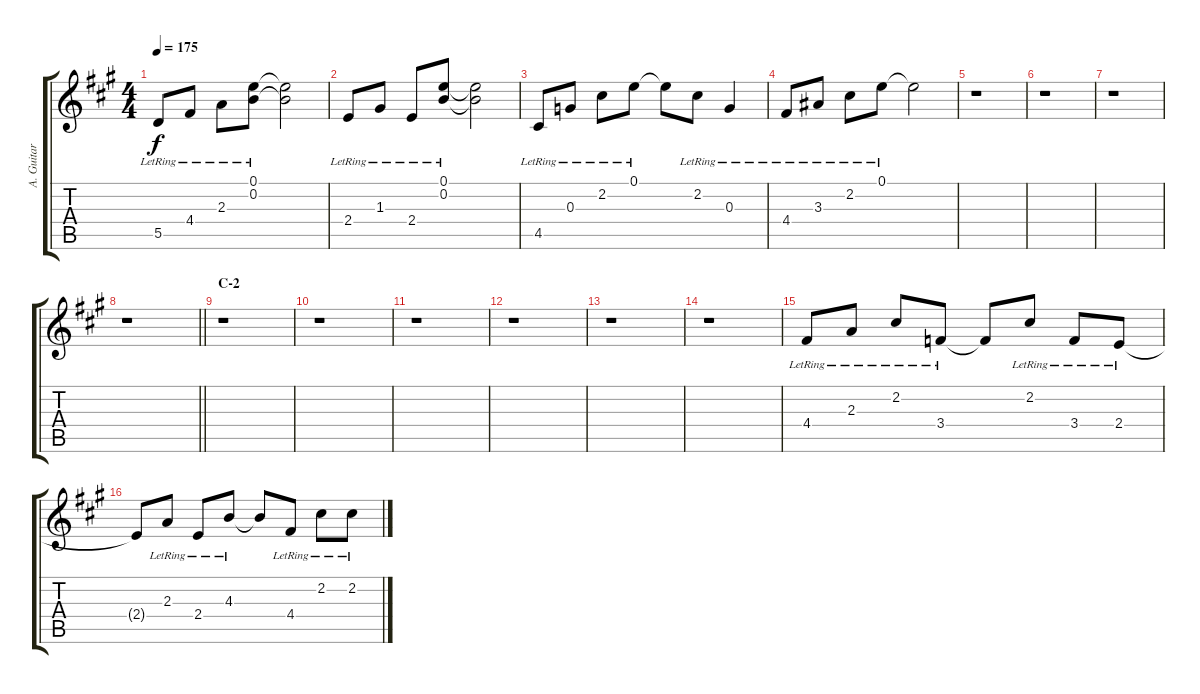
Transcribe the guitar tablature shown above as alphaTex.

\track ("A. Guitar" "A. Guitar") {instrument acousticguitarsteel}
\staff {score tabs}
\tuning (E4 B3 G3 D3 A2 E2) {hide}
\ts (4 4)
\tempo 175
\clef g2
\ks a
5.5{lr}.8{dy f} 4.4{lr}.8 2.3{lr}.8 (0.1{lr} 0.2{lr}).8 (0.1{t} 0.2{t}).2 |
2.4{lr}.8 1.3{lr}.8 2.4{lr}.8 (0.1{lr} 0.2{lr}).8 (0.1{t} 0.2{t}).2 |
4.5{lr}.8 0.3{lr}.8 2.2{lr}.8 0.1{lr}.8 0.1{t}.8 2.2{lr}.8 0.3{lr}.4 |
4.4{lr}.8 3.3{lr}.8 2.2{lr}.8 0.1{lr}.8 0.1{t}.2 |
r.1 |
r.1 |
r.1 |
\barLineRight lightlight
r.1 |
\section ("" "C-2")
r.1 |
r.1 |
r.1 |
r.1 |
r.1 |
r.1 |
4.4{lr}.8 2.3{lr}.8 2.2{lr}.8 3.4{lr}.8 3.4{t}.8 2.2{lr}.8 3.4{lr}.8 2.4{lr}.8 |
2.4{t}.8 2.3{lr}.8 2.4{lr}.8 4.3{lr}.8 4.3{t}.8 4.4{lr}.8 2.2{lr}.8 2.2{lr}.8
